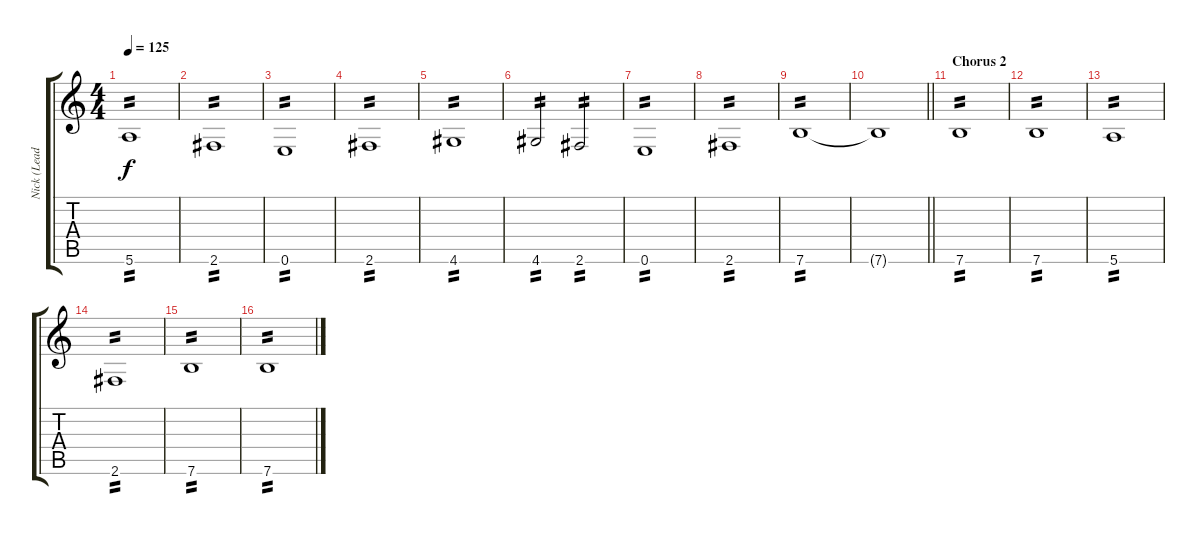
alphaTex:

\track ("Nick (Lead)" "Nick (Lead") {instrument distortionguitar}
\staff {score tabs}
\tuning (E4 B3 G3 D3 A2 E2) {hide}
\ts (4 4)
\tempo 125
\clef g2
\ks c
5.6.1{tp 2 dy f} |
2.6.1{tp 2} |
0.6.1{tp 2} |
2.6.1{tp 2} |
4.6.1{tp 2} |
4.6.2{tp 2} 2.6.2{tp 2} |
0.6.1{tp 2} |
2.6.1{tp 2} |
7.6.1{tp 2} |
\barLineRight lightlight
7.6{t}.1 |
\section ("" "Chorus 2")
7.6.1{tp 2} |
7.6.1{tp 2} |
5.6.1{tp 2} |
2.6.1{tp 2} |
7.6.1{tp 2} |
7.6.1{tp 2}
